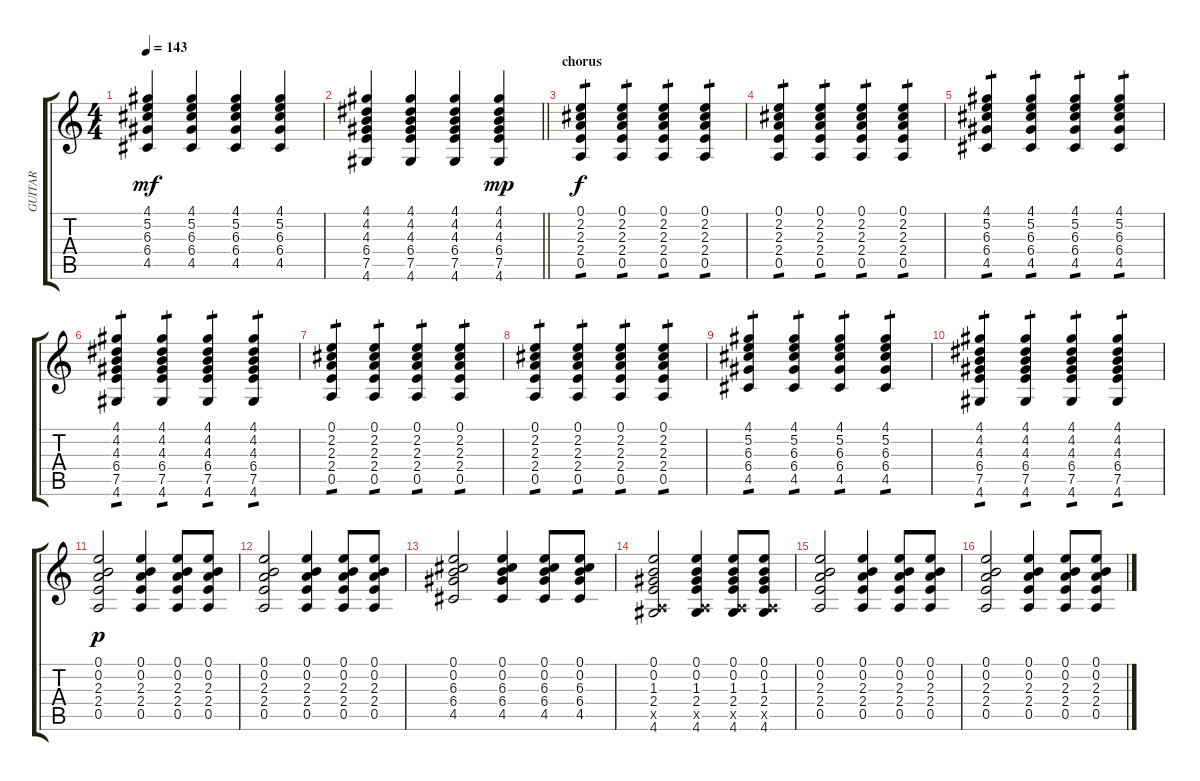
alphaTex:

\track ("GUITAR" "GUITAR") {instrument distortionguitar}
\staff {score tabs}
\tuning (E4 B3 G3 D3 A2 E2) {hide}
\ts (4 4)
\tempo 143
\clef g2
\ks c
(4.1 5.2 6.3 6.4 4.5).4{dy mf} (4.1 5.2 6.3 6.4 4.5).4 (4.1 5.2 6.3 6.4 4.5).4 (4.1 5.2 6.3 6.4 4.5).4 |
\barLineRight lightlight
(4.1 4.2 4.3 6.4 7.5 4.6).4 (4.1 4.2 4.3 6.4 7.5 4.6).4 (4.1 4.2 4.3 6.4 7.5 4.6).4 (4.1 4.2 4.3 6.4 7.5 4.6).4{dy mp} |
\section ("" "chorus")
(0.1 2.2 2.3 2.4 0.5).4{tp 1 dy f} (0.1 2.2 2.3 2.4 0.5).4{tp 1} (0.1 2.2 2.3 2.4 0.5).4{tp 1} (0.1 2.2 2.3 2.4 0.5).4{tp 1} |
(0.1 2.2 2.3 2.4 0.5).4{tp 1} (0.1 2.2 2.3 2.4 0.5).4{tp 1} (0.1 2.2 2.3 2.4 0.5).4{tp 1} (0.1 2.2 2.3 2.4 0.5).4{tp 1} |
(4.1 5.2 6.3 6.4 4.5).4{tp 1} (4.1 5.2 6.3 6.4 4.5).4{tp 1} (4.1 5.2 6.3 6.4 4.5).4{tp 1} (4.1 5.2 6.3 6.4 4.5).4{tp 1} |
(4.1 4.2 4.3 6.4 7.5 4.6).4{tp 1} (4.1 4.2 4.3 6.4 7.5 4.6).4{tp 1} (4.1 4.2 4.3 6.4 7.5 4.6).4{tp 1} (4.1 4.2 4.3 6.4 7.5 4.6).4{tp 1} |
(0.1 2.2 2.3 2.4 0.5).4{tp 1} (0.1 2.2 2.3 2.4 0.5).4{tp 1} (0.1 2.2 2.3 2.4 0.5).4{tp 1} (0.1 2.2 2.3 2.4 0.5).4{tp 1} |
(0.1 2.2 2.3 2.4 0.5).4{tp 1} (0.1 2.2 2.3 2.4 0.5).4{tp 1} (0.1 2.2 2.3 2.4 0.5).4{tp 1} (0.1 2.2 2.3 2.4 0.5).4{tp 1} |
(4.1 5.2 6.3 6.4 4.5).4{tp 1} (4.1 5.2 6.3 6.4 4.5).4{tp 1} (4.1 5.2 6.3 6.4 4.5).4{tp 1} (4.1 5.2 6.3 6.4 4.5).4{tp 1} |
(4.1 4.2 4.3 6.4 7.5 4.6).4{tp 1} (4.1 4.2 4.3 6.4 7.5 4.6).4{tp 1} (4.1 4.2 4.3 6.4 7.5 4.6).4{tp 1} (4.1 4.2 4.3 6.4 7.5 4.6).4{tp 1} |
(0.1 0.2 2.3 2.4 0.5).2{dy p} (0.1 0.2 2.3 2.4 0.5).4 (0.1 0.2 2.3 2.4 0.5).8 (0.1 0.2 2.3 2.4 0.5).8 |
(0.1 0.2 2.3 2.4 0.5).2 (0.1 0.2 2.3 2.4 0.5).4 (0.1 0.2 2.3 2.4 0.5).8 (0.1 0.2 2.3 2.4 0.5).8 |
(0.1 0.2 6.3 6.4 4.5).2 (0.1 0.2 6.3 6.4 4.5).4 (0.1 0.2 6.3 6.4 4.5).8 (0.1 0.2 6.3 6.4 4.5).8 |
(0.1 0.2 1.3 2.4 0.5{x} 4.6).2 (0.1 0.2 1.3 2.4 0.5{x} 4.6).4 (0.1 0.2 1.3 2.4 0.5{x} 4.6).8 (0.1 0.2 1.3 2.4 0.5{x} 4.6).8 |
(0.1 0.2 2.3 2.4 0.5).2 (0.1 0.2 2.3 2.4 0.5).4 (0.1 0.2 2.3 2.4 0.5).8 (0.1 0.2 2.3 2.4 0.5).8 |
(0.1 0.2 2.3 2.4 0.5).2 (0.1 0.2 2.3 2.4 0.5).4 (0.1 0.2 2.3 2.4 0.5).8 (0.1 0.2 2.3 2.4 0.5).8
